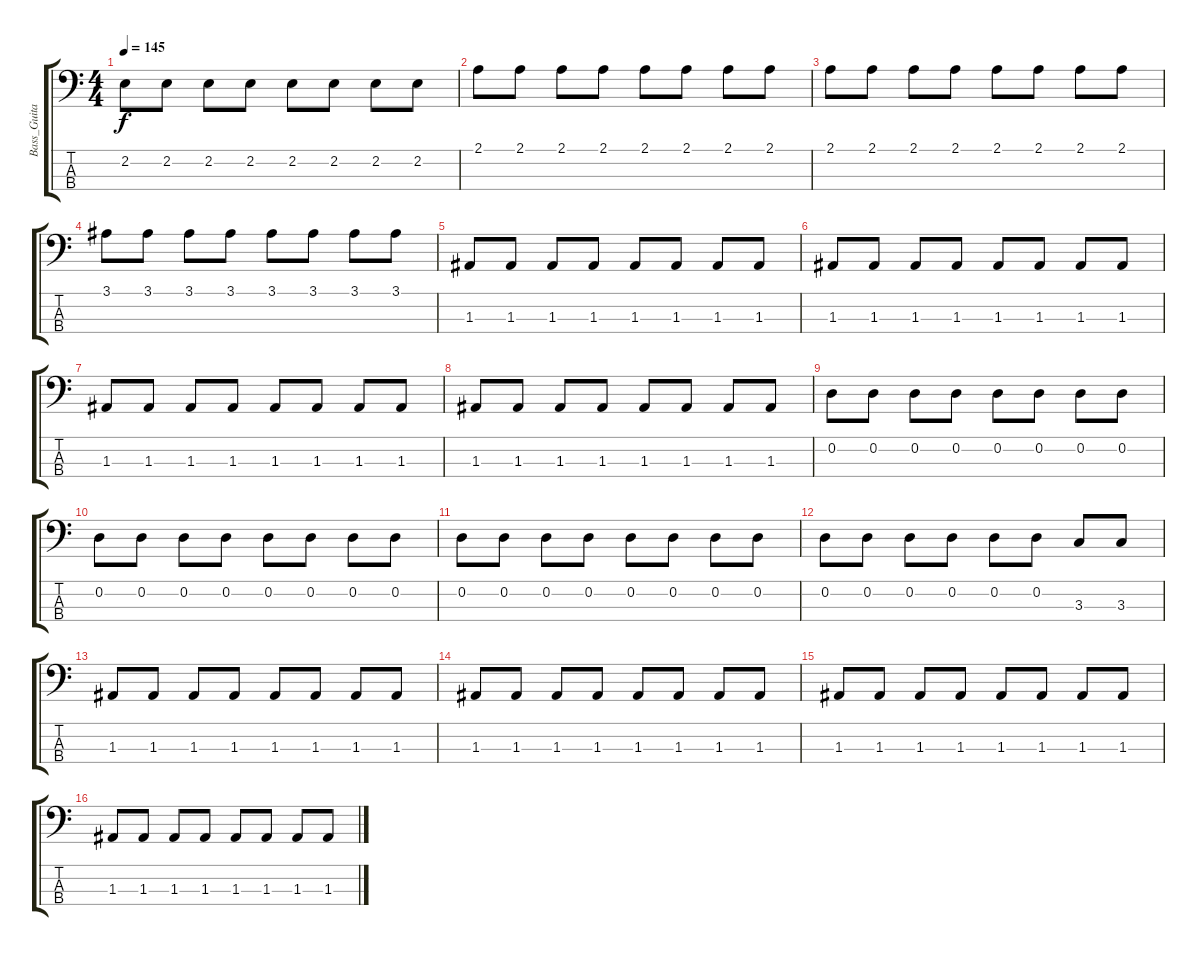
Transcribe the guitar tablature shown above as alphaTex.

\track ("Bass_Guitar" "Bass_Guita") {instrument electricbassfinger}
\staff {score tabs}
\tuning (G2 D2 A1 E1) {hide}
\ts (4 4)
\tempo 145
\clef f4
\ks c
2.2.8{dy f} 2.2.8 2.2.8 2.2.8 2.2.8 2.2.8 2.2.8 2.2.8 |
2.1.8 2.1.8 2.1.8 2.1.8 2.1.8 2.1.8 2.1.8 2.1.8 |
2.1.8 2.1.8 2.1.8 2.1.8 2.1.8 2.1.8 2.1.8 2.1.8 |
3.1.8 3.1.8 3.1.8 3.1.8 3.1.8 3.1.8 3.1.8 3.1.8 |
1.3.8 1.3.8 1.3.8 1.3.8 1.3.8 1.3.8 1.3.8 1.3.8 |
1.3.8 1.3.8 1.3.8 1.3.8 1.3.8 1.3.8 1.3.8 1.3.8 |
1.3.8 1.3.8 1.3.8 1.3.8 1.3.8 1.3.8 1.3.8 1.3.8 |
1.3.8 1.3.8 1.3.8 1.3.8 1.3.8 1.3.8 1.3.8 1.3.8 |
0.2.8 0.2.8 0.2.8 0.2.8 0.2.8 0.2.8 0.2.8 0.2.8 |
0.2.8 0.2.8 0.2.8 0.2.8 0.2.8 0.2.8 0.2.8 0.2.8 |
0.2.8 0.2.8 0.2.8 0.2.8 0.2.8 0.2.8 0.2.8 0.2.8 |
0.2.8 0.2.8 0.2.8 0.2.8 0.2.8 0.2.8 3.3.8 3.3.8 |
1.3.8 1.3.8 1.3.8 1.3.8 1.3.8 1.3.8 1.3.8 1.3.8 |
1.3.8 1.3.8 1.3.8 1.3.8 1.3.8 1.3.8 1.3.8 1.3.8 |
1.3.8 1.3.8 1.3.8 1.3.8 1.3.8 1.3.8 1.3.8 1.3.8 |
1.3.8 1.3.8 1.3.8 1.3.8 1.3.8 1.3.8 1.3.8 1.3.8
